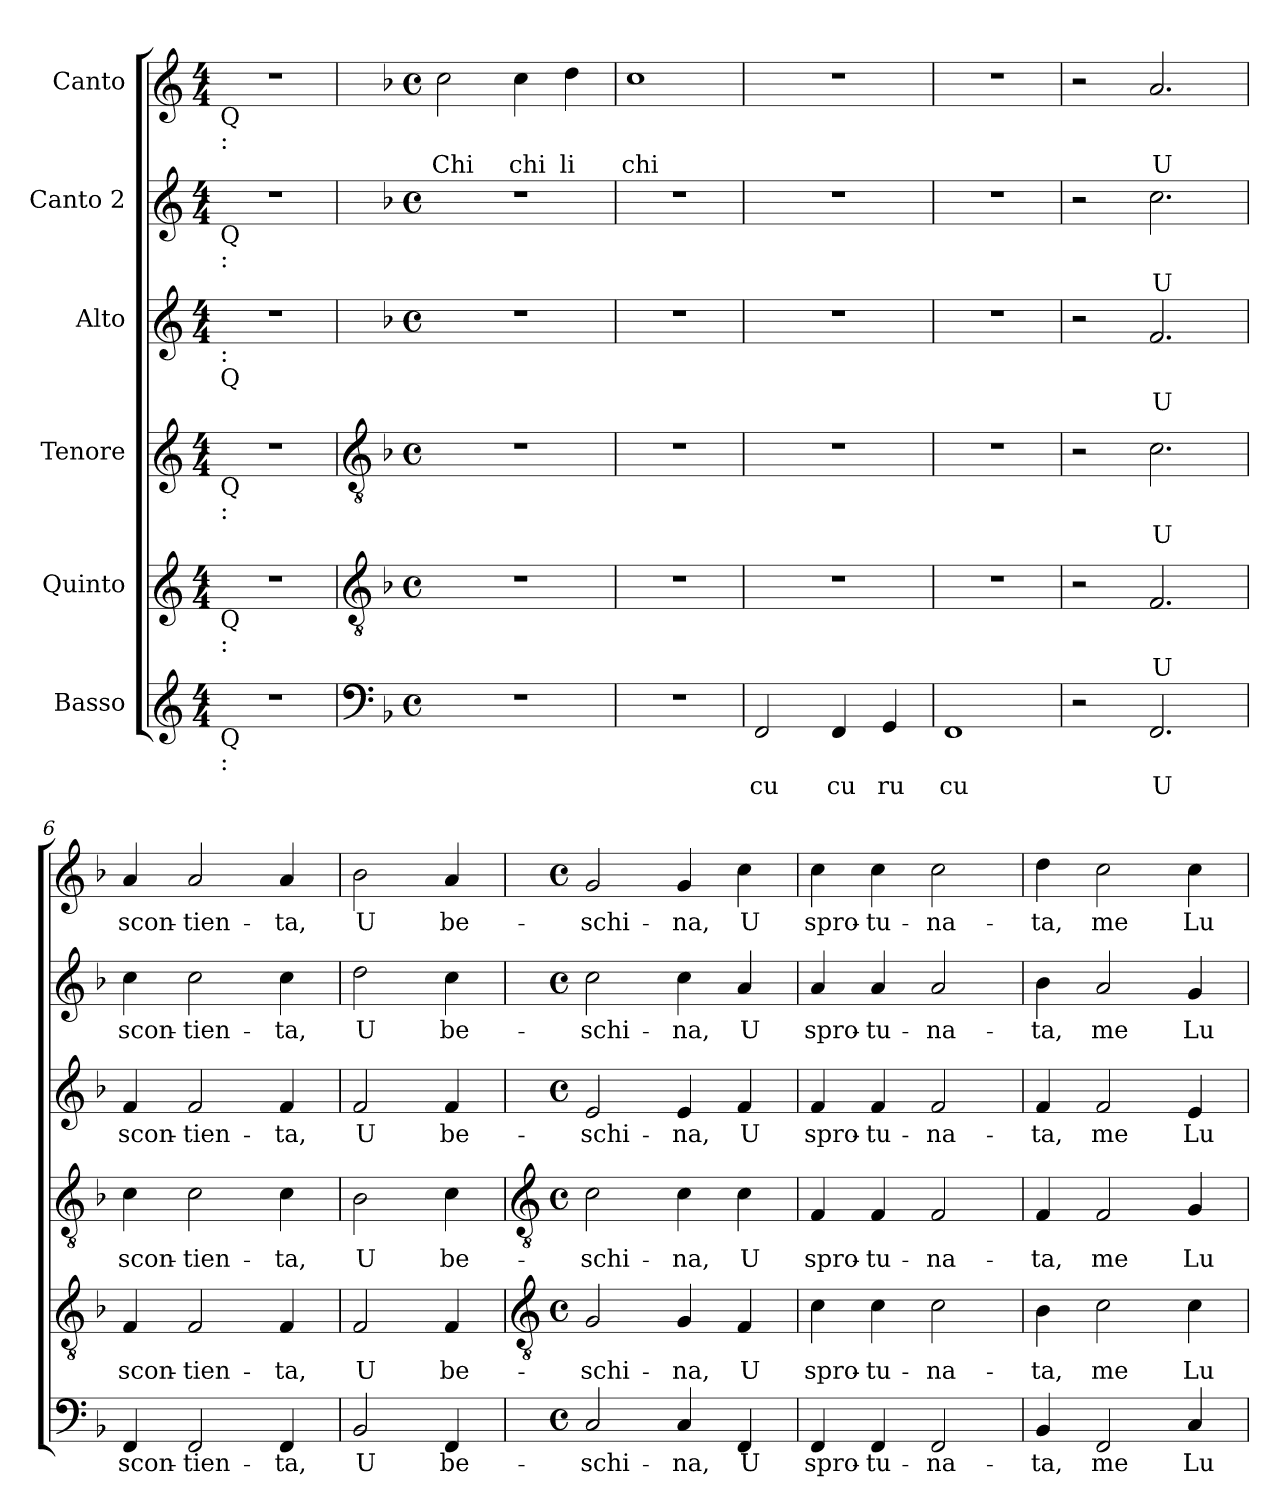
**kern	**text	**kern	**text	**kern	**text	**kern	**text	**kern	**text	**kern	**text
*part6	*part6	*part5	*part5	*part4	*part4	*part3	*part3	*part2	*part2	*part1	*part1
*staff6	*staff6	*staff5	*staff5	*staff4	*staff4	*staff3	*staff3	*staff2	*staff2	*staff1	*staff1
*I"Basso	*	*I"Quinto	*	*I"Tenore	*	*I"Alto	*	*I"Canto 2	*	*I"Canto	*
*clefG2	*	*clefG2	*	*clefG2	*	*clefG2	*	*clefG2	*	*clefG2	*
*k[]	*	*k[]	*	*k[]	*	*k[]	*	*k[]	*	*k[]	*
*C:	*	*C:	*	*C:	*	*C:	*	*C:	*	*C:	*
*M4/4	*	*M4/4	*	*M4/4	*	*M4/4	*	*M4/4	*	*M4/4	*
=	=	=	=	=	=	=	=	=	=	=	=
!	!	!	!	!	!	!	!	!	!	!LO:TX:b:t=Q	!
!	!	!	!	!	!	!	!	!	!	!LO:TX:b:t=&colon;	!
!	!	!	!	!	!	!	!	!LO:TX:b:t=Q	!	!	!
!	!	!	!	!	!	!	!	!LO:TX:b:t=&colon;	!	!	!
!	!	!	!	!	!	!LO:TX:b:t=&colon;	!	!	!	!	!
!	!	!	!	!	!	!LO:TX:b:t=Q	!	!	!	!	!
!	!	!	!	!LO:TX:b:t=Q	!	!	!	!	!	!	!
!	!	!	!	!LO:TX:b:t=&colon;	!	!	!	!	!	!	!
!	!	!LO:TX:b:t=Q	!	!	!	!	!	!	!	!	!
!	!	!LO:TX:b:t=&colon;	!	!	!	!	!	!	!	!	!
!LO:TX:b:t=Q	!	!	!	!	!	!	!	!	!	!	!
!LO:TX:b:t=&colon;	!	!	!	!	!	!	!	!	!	!	!
1r	.	1r	.	1r	.	1r	.	1r	.	1r	.
!!LO:LB:g=z
=1	=1	=1	=1	=1	=1	=1	=1	=1	=1	=1	=1
*clefF4	*	*clefGv2	*	*clefGv2	*	*	*	*	*	*	*
*k[b-]	*	*k[b-]	*	*k[b-]	*	*k[b-]	*	*k[b-]	*	*k[b-]	*
*F:	*	*F:	*	*F:	*	*F:	*	*F:	*	*F:	*
*M4/4	*	*M4/4	*	*M4/4	*	*M4/4	*	*M4/4	*	*M4/4	*
*met(c)	*	*met(c)	*	*met(c)	*	*met(c)	*	*met(c)	*	*met(c)	*
!	!	!	!	!	!	!	!	!	!	!	!LO:LY:b
1r	.	1r	.	1r	.	1r	.	1r	.	2cc	Chi
!	!	!	!	!	!	!	!	!	!	!	!LO:LY:b
.	.	.	.	.	.	.	.	.	.	4cc	chi
!	!	!	!	!	!	!	!	!	!	!	!LO:LY:b
.	.	.	.	.	.	.	.	.	.	4dd	li
=2	=2	=2	=2	=2	=2	=2	=2	=2	=2	=2	=2
!	!	!	!	!	!	!	!	!	!	!	!LO:LY:b
1r	.	1r	.	1r	.	1r	.	1r	.	1cc	chi
=3	=3	=3	=3	=3	=3	=3	=3	=3	=3	=3	=3
!	!LO:LY:b	!	!	!	!	!	!	!	!	!	!
2FF	cu	1r	.	1r	.	1r	.	1r	.	1r	.
!	!LO:LY:b	!	!	!	!	!	!	!	!	!	!
4FF	cu	.	.	.	.	.	.	.	.	.	.
!	!LO:LY:b	!	!	!	!	!	!	!	!	!	!
4GG	ru	.	.	.	.	.	.	.	.	.	.
=4	=4	=4	=4	=4	=4	=4	=4	=4	=4	=4	=4
!	!LO:LY:b	!	!	!	!	!	!	!	!	!	!
1FF	cu	1r	.	1r	.	1r	.	1r	.	1r	.
=5	=5	=5	=5	=5	=5	=5	=5	=5	=5	=5	=5
2r	.	2r	.	2r	.	2r	.	2r	.	2r	.
!	!LO:LY:b	!	!LO:LY:b	!	!LO:LY:b	!	!LO:LY:b	!	!LO:LY:b	!	!LO:LY:b
2.FF	U	2.F	U	2.c	U	2.f	U	2.cc	U	2.a	U
=6	=6	=6	=6	=6	=6	=6	=6	=6	=6	=6	=6
!	!LO:LY:b	!	!LO:LY:b	!	!LO:LY:b	!	!LO:LY:b	!	!LO:LY:b	!	!LO:LY:b
4FF	scon-	4F	scon-	4c	scon-	4f	scon-	4cc	scon-	4a	scon-
!	!LO:LY:b	!	!LO:LY:b	!	!LO:LY:b	!	!LO:LY:b	!	!LO:LY:b	!	!LO:LY:b
2FF	-tien-	2F	-tien-	2c	-tien-	2f	-tien-	2cc	-tien-	2a	-tien-
!	!LO:LY:b	!	!LO:LY:b	!	!LO:LY:b	!	!LO:LY:b	!	!LO:LY:b	!	!LO:LY:b
4FF	-ta,	4F	-ta,	4c	-ta,	4f	-ta,	4cc	-ta,	4a	-ta,
=7	=7	=7	=7	=7	=7	=7	=7	=7	=7	=7	=7
!	!LO:LY:b	!	!LO:LY:b	!	!LO:LY:b	!	!LO:LY:b	!	!LO:LY:b	!	!LO:LY:b
2BB-	U	2F	U	2B-	U	2f	U	2dd	U	2b-	U
!	!LO:LY:b	!	!LO:LY:b	!	!LO:LY:b	!	!LO:LY:b	!	!LO:LY:b	!	!LO:LY:b
4FF	be-	4F	be-	4c	be-	4f	be-	4cc	be-	4a	be-
!!LO:LB:g=z
=8	=8	=8	=8	=8	=8	=8	=8	=8	=8	=8	=8
*	*	*clefGv2	*	*clefGv2	*	*	*	*	*	*	*
*M4/4	*	*M4/4	*	*M4/4	*	*M4/4	*	*M4/4	*	*M4/4	*
*met(c)	*	*met(c)	*	*met(c)	*	*met(c)	*	*met(c)	*	*met(c)	*
!	!LO:LY:b	!	!LO:LY:b	!	!LO:LY:b	!	!LO:LY:b	!	!LO:LY:b	!	!LO:LY:b
2C	-schi-	2G	-schi-	2c	-schi-	2e	-schi-	2cc	-schi-	2g	-schi-
!	!LO:LY:b	!	!LO:LY:b	!	!LO:LY:b	!	!LO:LY:b	!	!LO:LY:b	!	!LO:LY:b
4C	-na,	4G	-na,	4c	-na,	4e	-na,	4cc	-na,	4g	-na,
!	!LO:LY:b	!	!LO:LY:b	!	!LO:LY:b	!	!LO:LY:b	!	!LO:LY:b	!	!LO:LY:b
4FF	U	4F	U	4c	U	4f	U	4a	U	4cc	U
=9	=9	=9	=9	=9	=9	=9	=9	=9	=9	=9	=9
!	!LO:LY:b	!	!LO:LY:b	!	!LO:LY:b	!	!LO:LY:b	!	!LO:LY:b	!	!LO:LY:b
4FF	spro-	4c	spro-	4F	spro-	4f	spro-	4a	spro-	4cc	spro-
!	!LO:LY:b	!	!LO:LY:b	!	!LO:LY:b	!	!LO:LY:b	!	!LO:LY:b	!	!LO:LY:b
4FF	-tu-	4c	-tu-	4F	-tu-	4f	-tu-	4a	-tu-	4cc	-tu-
!	!LO:LY:b	!	!LO:LY:b	!	!LO:LY:b	!	!LO:LY:b	!	!LO:LY:b	!	!LO:LY:b
2FF	-na-	2c	-na-	2F	-na-	2f	-na-	2a	-na-	2cc	-na-
=10	=10	=10	=10	=10	=10	=10	=10	=10	=10	=10	=10
!	!LO:LY:b	!	!LO:LY:b	!	!LO:LY:b	!	!LO:LY:b	!	!LO:LY:b	!	!LO:LY:b
4BB-	-ta,	4B-	-ta,	4F	-ta,	4f	-ta,	4b-	-ta,	4dd	-ta,
!	!LO:LY:b	!	!LO:LY:b	!	!LO:LY:b	!	!LO:LY:b	!	!LO:LY:b	!	!LO:LY:b
2FF	me	2c	me	2F	me	2f	me	2a	me	2cc	me
!	!LO:LY:b	!	!LO:LY:b	!	!LO:LY:b	!	!LO:LY:b	!	!LO:LY:b	!	!LO:LY:b
4C	Lu-	4c	Lu-	4G	Lu-	4e	Lu-	4g	Lu-	4cc	Lu-
=	=	=	=	=	=	=	=	=	=	=	=
*-	*-	*-	*-	*-	*-	*-	*-	*-	*-	*-	*-
